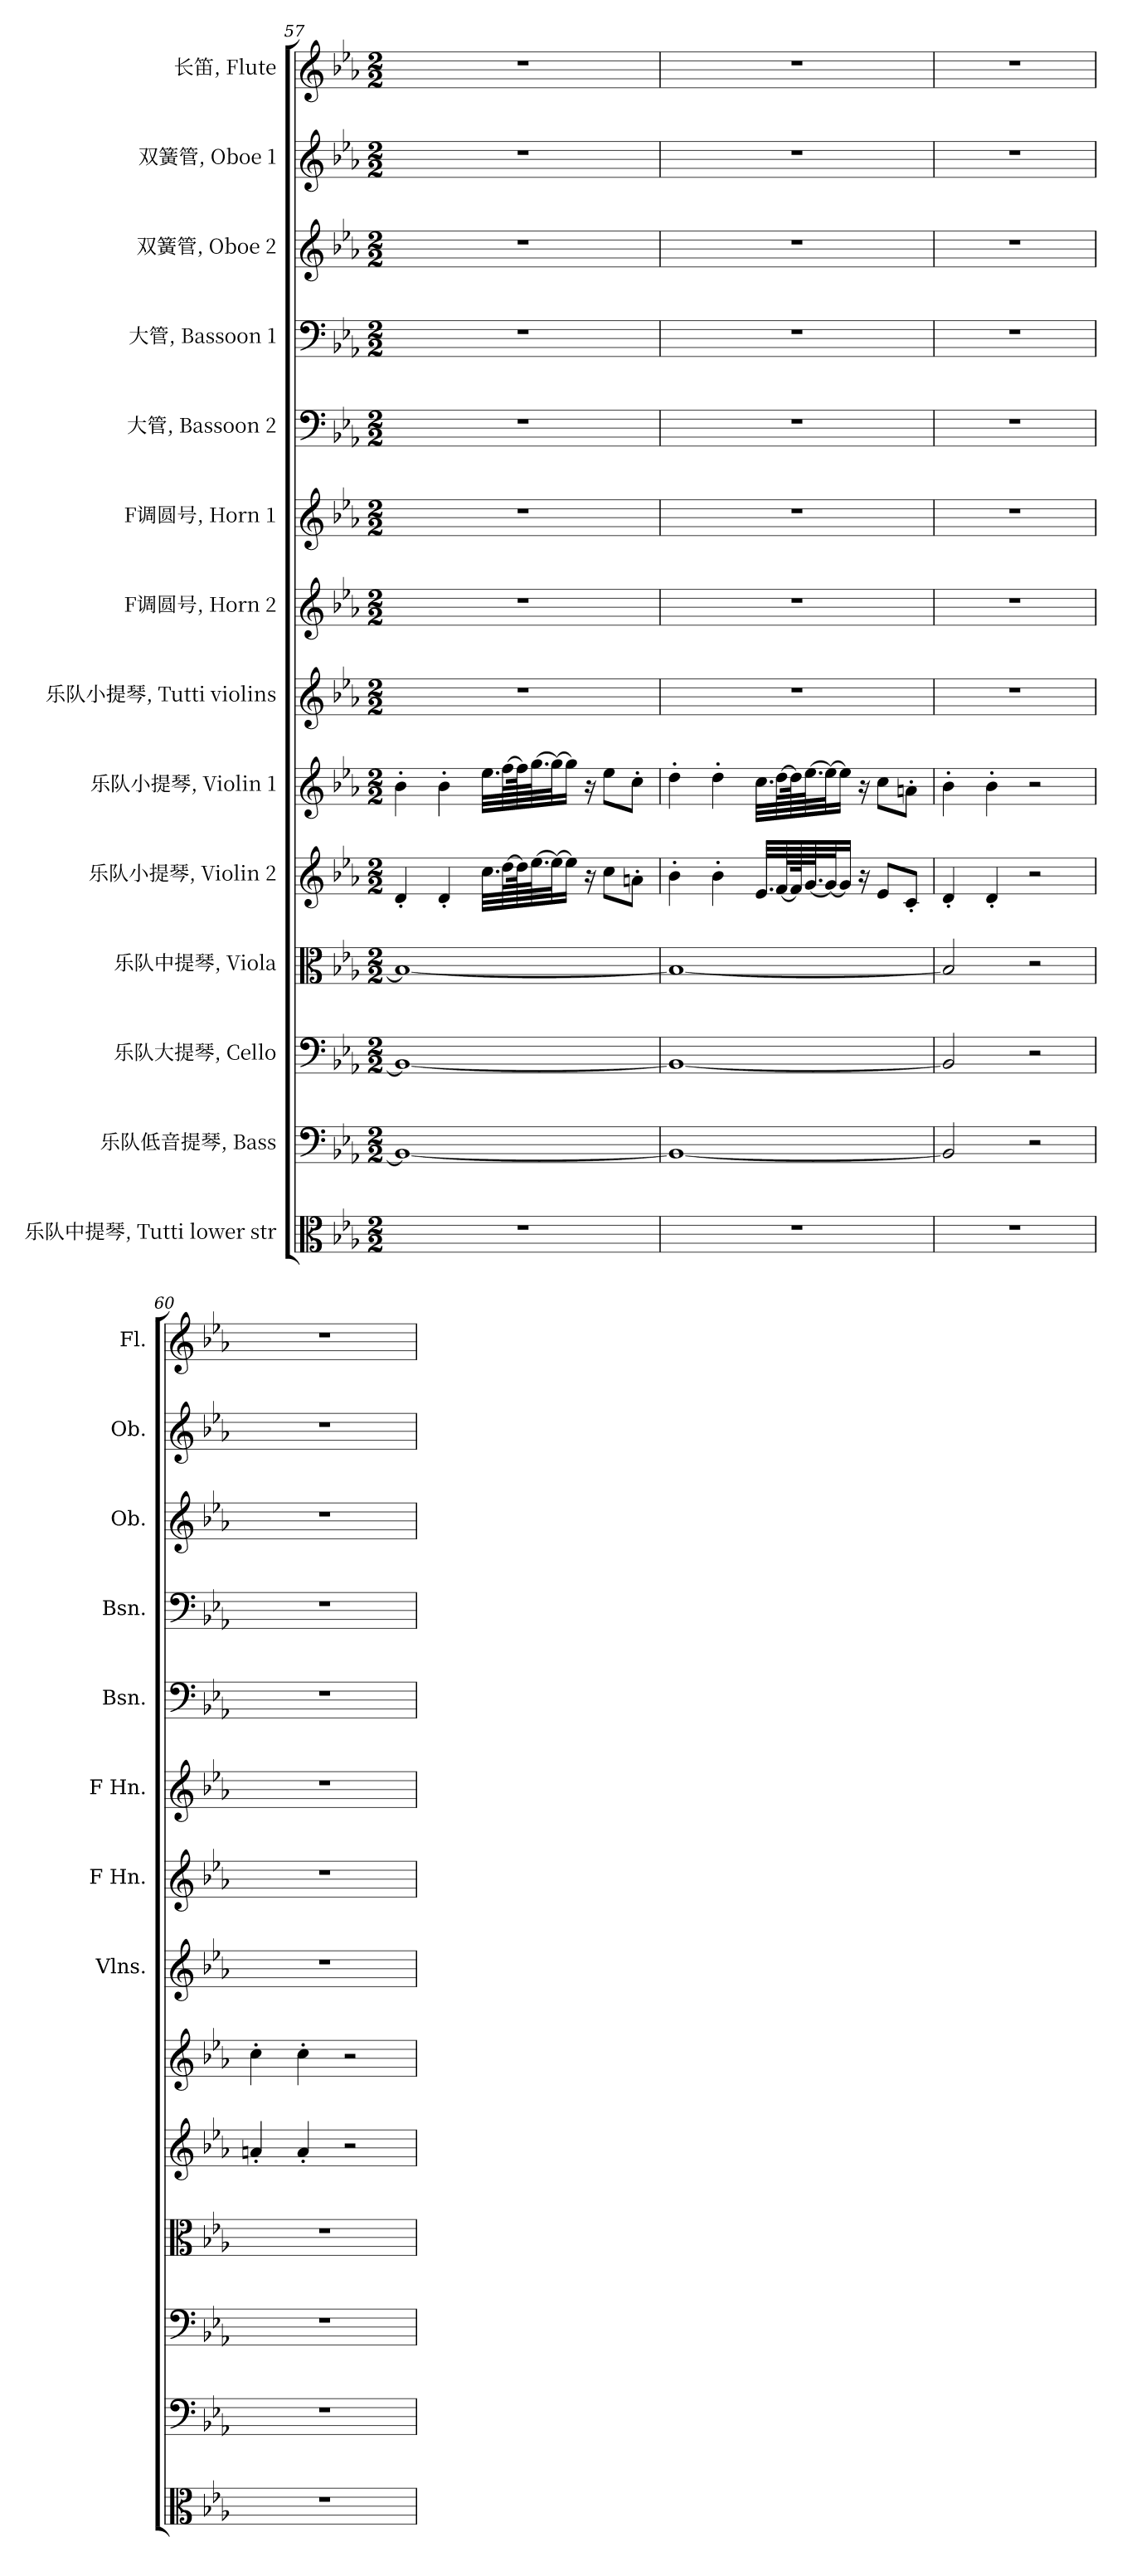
**kern	**kern	**kern	**kern	**kern	**kern	**kern	**kern	**kern	**kern	**kern	**kern	**kern	**kern
*part14	*part13	*part12	*part11	*part10	*part9	*part8	*part7	*part6	*part5	*part4	*part3	*part2	*part1
*staff14	*staff13	*staff12	*staff11	*staff10	*staff9	*staff8	*staff7	*staff6	*staff5	*staff4	*staff3	*staff2	*staff1
*I"乐队中提琴, Tutti lower str	*I"乐队低音提琴, Bass	*I"乐队大提琴, Cello	*I"乐队中提琴, Viola	*I"乐队小提琴, Violin 2	*I"乐队小提琴, Violin 1	*I"乐队小提琴, Tutti violins	*I"F调圆号, Horn 2	*I"F调圆号, Horn 1	*I"大管, Bassoon 2	*I"大管, Bassoon 1	*I"双簧管, Oboe 2	*I"双簧管, Oboe 1	*I"长笛, Flute
*	*	*	*	*	*	*I'Vlns.	*I'F Hn.	*I'F Hn.	*I'Bsn.	*I'Bsn.	*I'Ob.	*I'Ob.	*I'Fl.
*clefC3	*clefF4	*clefF4	*clefC3	*clefG2	*clefG2	*clefG2	*clefG2	*clefG2	*clefF4	*clefF4	*clefG2	*clefG2	*clefG2
*	*ITrd7c12	*	*	*	*	*	*ITrd4c7	*ITrd4c7	*	*	*	*	*
*k[b-e-a-]	*k[b-e-a-]	*k[b-e-a-]	*k[b-e-a-]	*k[b-e-a-]	*k[b-e-a-]	*k[b-e-a-]	*k[b-e-a-d-]	*k[b-e-a-d-]	*k[b-e-a-]	*k[b-e-a-]	*k[b-e-a-]	*k[b-e-a-]	*k[b-e-a-]
*M2/2	*M2/2	*M2/2	*M2/2	*M2/2	*M2/2	*M2/2	*M2/2	*M2/2	*M2/2	*M2/2	*M2/2	*M2/2	*M2/2
*MM160	*MM160	*MM160	*MM160	*MM160	*MM160	*MM160	*MM160	*MM160	*MM160	*MM160	*MM160	*MM160	*MM160
=57	=57	=57	=57	=57	=57	=57	=57	=57	=57	=57	=57	=57	=57
1r	1BBB-_	1BB-_	1B-_	4d'/	4b-'\	1r	1r	1r	1r	1r	1r	1r	1r
.	.	.	.	4d'/	4b-'\	.	.	.	.	.	.	.	.
.	.	.	.	32.cc\LLL	32.ee-\LLL	.	.	.	.	.	.	.	.
.	.	.	.	[64dd\L	[64ff\L	.	.	.	.	.	.	.	.
.	.	.	.	128dd\K]	128ff\K]	.	.	.	.	.	.	.	.
.	.	.	.	[64.ee-\J	[64.gg\J	.	.	.	.	.	.	.	.
.	.	.	.	32ee-\J_	32gg\J_	.	.	.	.	.	.	.	.
.	.	.	.	16ee-\JJ]	16gg\JJ]	.	.	.	.	.	.	.	.
.	.	.	.	16r	16r	.	.	.	.	.	.	.	.
.	.	.	.	8cc\L	8ee-\L	.	.	.	.	.	.	.	.
.	.	.	.	8an'\J	8cc'\J	.	.	.	.	.	.	.	.
!!LO:PB:g=z
=58	=58	=58	=58	=58	=58	=58	=58	=58	=58	=58	=58	=58	=58
*	*	*	*	*	*	*	*	*	*	*	*	*	*MM160
1r	1BBB-_	1BB-_	1B-_	4b-'\	4dd'\	1r	1r	1r	1r	1r	1r	1r	1r
.	.	.	.	4b-'\	4dd'\	.	.	.	.	.	.	.	.
.	.	.	.	32.e-/LLL	32.cc\LLL	.	.	.	.	.	.	.	.
.	.	.	.	[64f/L	[64dd\L	.	.	.	.	.	.	.	.
.	.	.	.	128f/K]	128dd\K]	.	.	.	.	.	.	.	.
.	.	.	.	[64.g/J	[64.ee-\J	.	.	.	.	.	.	.	.
.	.	.	.	32g/J_	32ee-\J_	.	.	.	.	.	.	.	.
.	.	.	.	16g/JJ]	16ee-\JJ]	.	.	.	.	.	.	.	.
.	.	.	.	16r	16r	.	.	.	.	.	.	.	.
.	.	.	.	8e-/L	8cc\L	.	.	.	.	.	.	.	.
.	.	.	.	8c'/J	8an'\J	.	.	.	.	.	.	.	.
=59	=59	=59	=59	=59	=59	=59	=59	=59	=59	=59	=59	=59	=59
*	*	*	*	*	*	*	*	*	*	*	*	*	*MM158
1r	2BBB-/]	2BB-/]	2B-/]	4d'/	4b-'\	1r	1r	1r	1r	1r	1r	1r	1r
.	.	.	.	4d'/	4b-'\	.	.	.	.	.	.	.	.
.	2r	2r	2r	2r	2r	.	.	.	.	.	.	.	.
=60	=60	=60	=60	=60	=60	=60	=60	=60	=60	=60	=60	=60	=60
*	*	*	*	*	*	*	*	*	*	*	*	*	*MM156
1r	1r	1r	1r	4an'/	4cc'\	1r	1r	1r	1r	1r	1r	1r	1r
.	.	.	.	4a'/	4cc'\	.	.	.	.	.	.	.	.
.	.	.	.	2r	2r	.	.	.	.	.	.	.	.
=	=	=	=	=	=	=	=	=	=	=	=	=	=
*-	*-	*-	*-	*-	*-	*-	*-	*-	*-	*-	*-	*-	*-
